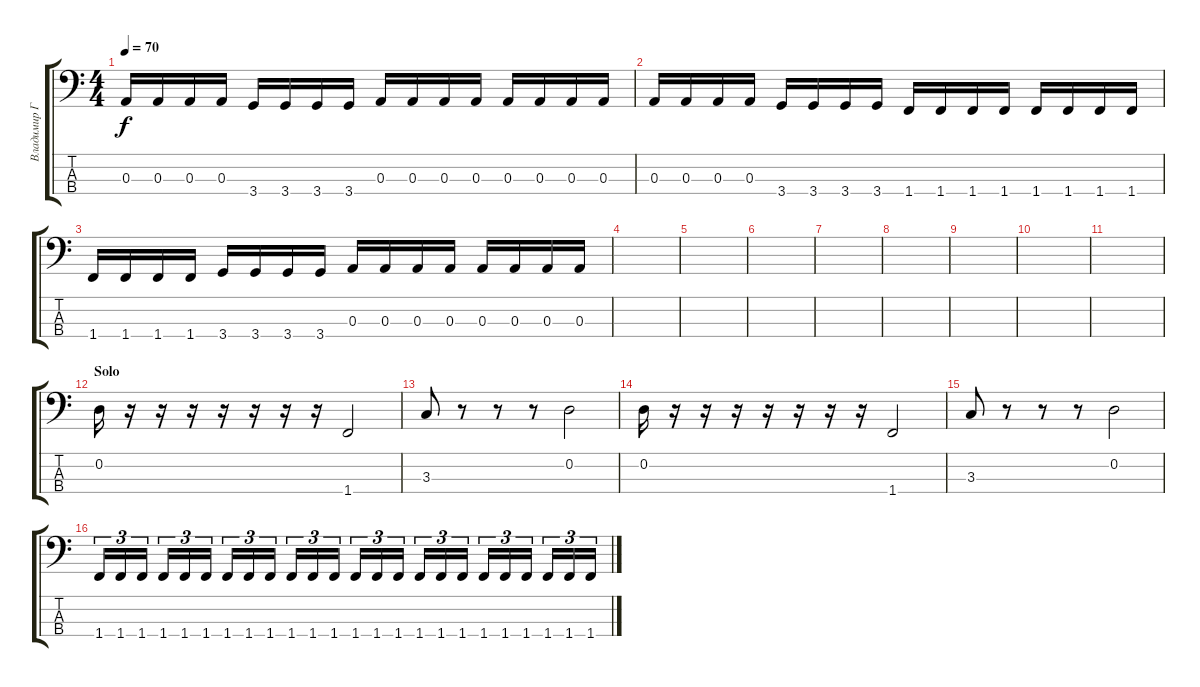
\track ("Владимир Гарбуз" "Владимир Г") {instrument electricbassfinger}
\staff {score tabs}
\tuning (G2 D2 A1 E1) {hide}
\ts (4 4)
\tempo 70
\clef f4
\ks c
0.3.16{dy f} 0.3.16 0.3.16 0.3.16 3.4.16 3.4.16 3.4.16 3.4.16 0.3.16 0.3.16 0.3.16 0.3.16 0.3.16 0.3.16 0.3.16 0.3.16 |
0.3.16 0.3.16 0.3.16 0.3.16 3.4.16 3.4.16 3.4.16 3.4.16 1.4.16 1.4.16 1.4.16 1.4.16 1.4.16 1.4.16 1.4.16 1.4.16 |
1.4.16 1.4.16 1.4.16 1.4.16 3.4.16 3.4.16 3.4.16 3.4.16 0.3.16 0.3.16 0.3.16 0.3.16 0.3.16 0.3.16 0.3.16 0.3.16 |
|
|
|
|
|
|
|
|
\section ("" "Solo")
0.2.16 r.16 r.16 r.16 r.16 r.16 r.16 r.16 1.4.2 |
3.3.8 r.8 r.8 r.8 0.2.2 |
0.2.16 r.16 r.16 r.16 r.16 r.16 r.16 r.16 1.4.2 |
3.3.8 r.8 r.8 r.8 0.2.2 |
1.4.16{tu (3 2)} 1.4.16{tu (3 2)} 1.4.16{tu (3 2)} 1.4.16{tu (3 2)} 1.4.16{tu (3 2)} 1.4.16{tu (3 2)} 1.4.16{tu (3 2)} 1.4.16{tu (3 2)} 1.4.16{tu (3 2)} 1.4.16{tu (3 2)} 1.4.16{tu (3 2)} 1.4.16{tu (3 2)} 1.4.16{tu (3 2)} 1.4.16{tu (3 2)} 1.4.16{tu (3 2)} 1.4.16{tu (3 2)} 1.4.16{tu (3 2)} 1.4.16{tu (3 2)} 1.4.16{tu (3 2)} 1.4.16{tu (3 2)} 1.4.16{tu (3 2)} 1.4.16{tu (3 2)} 1.4.16{tu (3 2)} 1.4.16{tu (3 2)}
